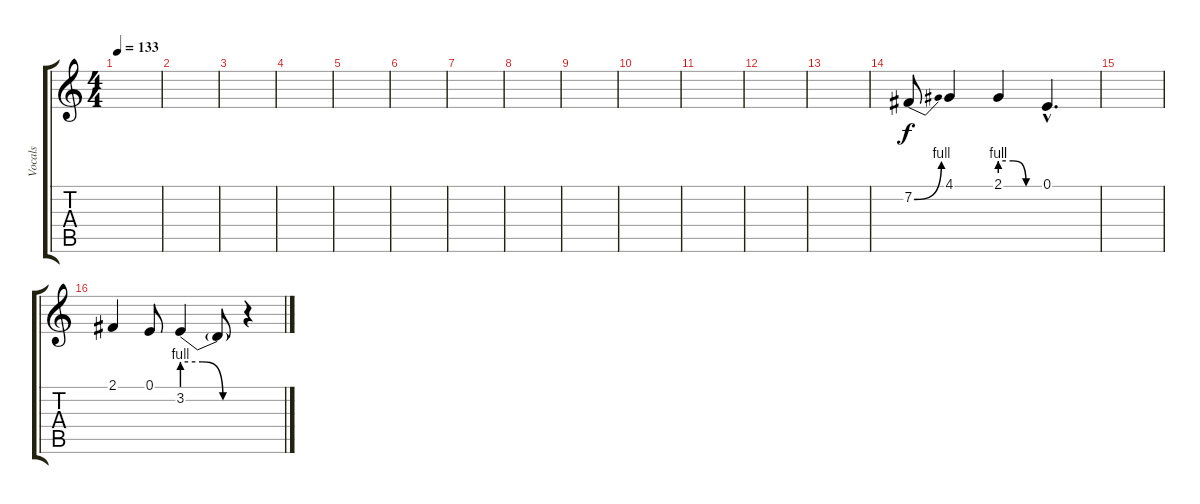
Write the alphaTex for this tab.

\track ("Vocals" "Vocals") {instrument lead8bassandlead}
\staff {score tabs}
\tuning (E4 B3 G3 D3 A2 E2) {hide}
\ts (4 4)
\tempo 133
\clef g2
\ks c
|
|
|
|
|
|
|
|
|
|
|
|
|
7.2{be (bend 0 0 60 4)}.8 4.1.4 2.1{be (custom 0 4 20 4 40 0 60 0)}.4 0.1{hac}.4{d} |
|
2.1.4 0.1.8 3.2{be (custom 0 4 20 4 40 0 60 0)}.4 3.2{t}.8 r.4
